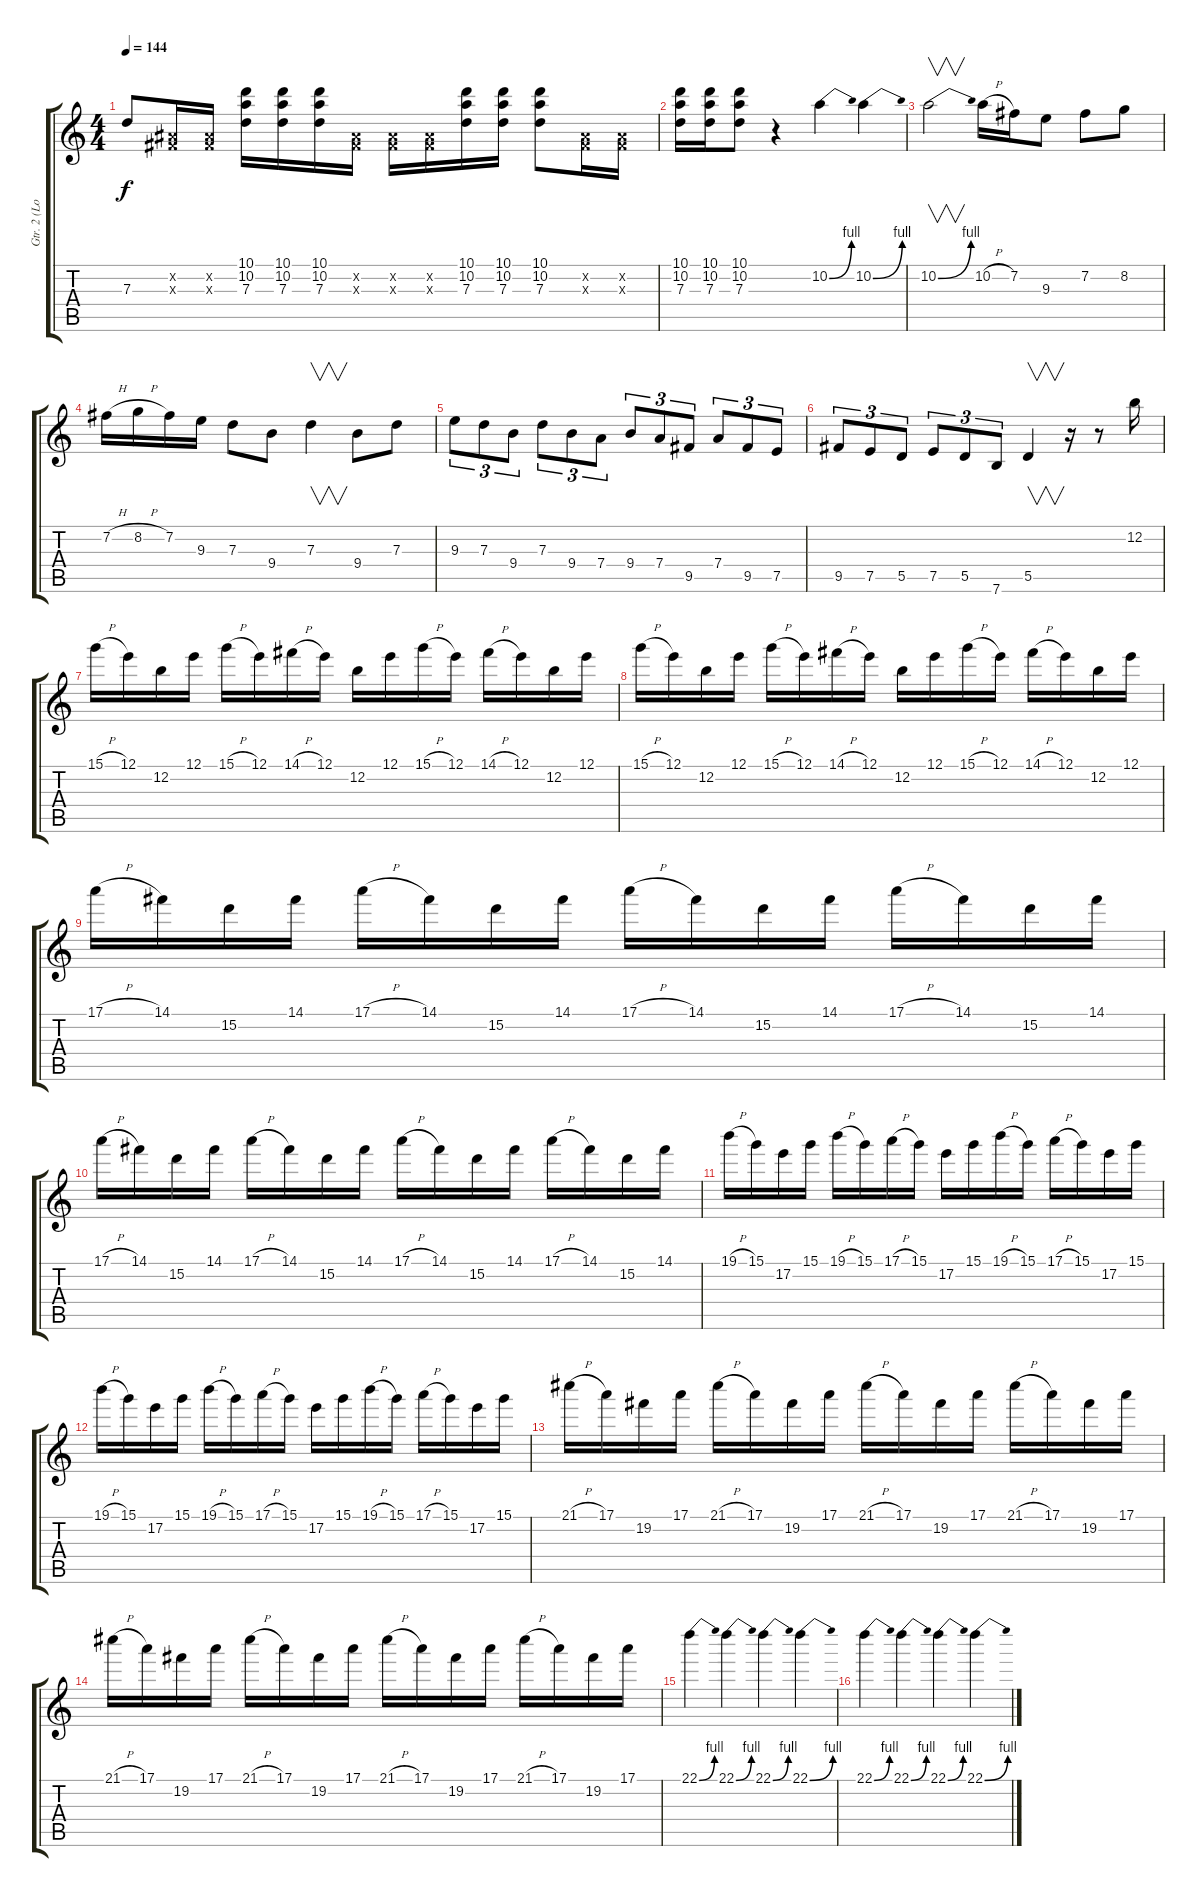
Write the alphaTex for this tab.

\track ("Gtr. 2 (Loud)" "Gtr. 2 (Lo") {instrument distortionguitar}
\staff {score tabs}
\tuning (E4 B3 G3 D3 A2 E2) {hide}
\ts (4 4)
\tempo 144
\clef g2
\ks c
7.3.8{dy f} (-1.2{x} -1.3{x}).16 (-1.2{x} -1.3{x}).16 (10.1 10.2 7.3).16 (10.1 10.2 7.3).16 (10.1 10.2 7.3).16 (-1.2{x} -1.3{x}).16 (-1.2{x} -1.3{x}).16 (-1.2{x} -1.3{x}).16 (10.1 10.2 7.3).16 (10.1 10.2 7.3).16 (10.1 10.2 7.3).8 (-1.2{x} -1.3{x}).16 (-1.2{x} -1.3{x}).16 |
(10.1 10.2 7.3).16 (10.1 10.2 7.3).16 (10.1 10.2 7.3).8 r.4 10.2{be (bend 0 0 60 4)}.4 10.2{be (bend 0 0 60 4)}.4 |
10.2{be (bend 0 0 60 4)}.2{v} 10.2{h}.16 7.2.16 9.3.8 7.2.8 8.2.8 |
7.2{h}.16 8.2{h}.16 7.2.16 9.3.16 7.3.8 9.4.8 7.3.4{v} 9.4.8 7.3.8 |
9.3.8{tu (3 2)} 7.3.8{tu (3 2)} 9.4.8{tu (3 2)} 7.3.8{tu (3 2)} 9.4.8{tu (3 2)} 7.4.8{tu (3 2)} 9.4.8{tu (3 2)} 7.4.8{tu (3 2)} 9.5.8{tu (3 2)} 7.4.8{tu (3 2)} 9.5.8{tu (3 2)} 7.5.8{tu (3 2)} |
9.5.8{tu (3 2)} 7.5.8{tu (3 2)} 5.5.8{tu (3 2)} 7.5.8{tu (3 2)} 5.5.8{tu (3 2)} 7.6.8{tu (3 2)} 5.5.4{v} r.16 r.8 12.2.16 |
15.1{h}.16 12.1.16 12.2.16 12.1.16 15.1{h}.16 12.1.16 14.1{h}.16 12.1.16 12.2.16 12.1.16 15.1{h}.16 12.1.16 14.1{h}.16 12.1.16 12.2.16 12.1.16 |
15.1{h}.16 12.1.16 12.2.16 12.1.16 15.1{h}.16 12.1.16 14.1{h}.16 12.1.16 12.2.16 12.1.16 15.1{h}.16 12.1.16 14.1{h}.16 12.1.16 12.2.16 12.1.16 |
17.1{h}.16 14.1.16 15.2.16 14.1.16 17.1{h}.16 14.1.16 15.2.16 14.1.16 17.1{h}.16 14.1.16 15.2.16 14.1.16 17.1{h}.16 14.1.16 15.2.16 14.1.16 |
17.1{h}.16 14.1.16 15.2.16 14.1.16 17.1{h}.16 14.1.16 15.2.16 14.1.16 17.1{h}.16 14.1.16 15.2.16 14.1.16 17.1{h}.16 14.1.16 15.2.16 14.1.16 |
19.1{h}.16 15.1.16 17.2.16 15.1.16 19.1{h}.16 15.1.16 17.1{h}.16 15.1.16 17.2.16 15.1.16 19.1{h}.16 15.1.16 17.1{h}.16 15.1.16 17.2.16 15.1.16 |
19.1{h}.16 15.1.16 17.2.16 15.1.16 19.1{h}.16 15.1.16 17.1{h}.16 15.1.16 17.2.16 15.1.16 19.1{h}.16 15.1.16 17.1{h}.16 15.1.16 17.2.16 15.1.16 |
21.1{h}.16 17.1.16 19.2.16 17.1.16 21.1{h}.16 17.1.16 19.2.16 17.1.16 21.1{h}.16 17.1.16 19.2.16 17.1.16 21.1{h}.16 17.1.16 19.2.16 17.1.16 |
21.1{h}.16 17.1.16 19.2.16 17.1.16 21.1{h}.16 17.1.16 19.2.16 17.1.16 21.1{h}.16 17.1.16 19.2.16 17.1.16 21.1{h}.16 17.1.16 19.2.16 17.1.16 |
22.1{be (bend 0 0 60 4)}.4 22.1{be (bend 0 0 60 4)}.4 22.1{be (bend 0 0 60 4)}.4 22.1{be (bend 0 0 60 4)}.4 |
22.1{be (bend 0 0 60 4)}.4 22.1{be (bend 0 0 60 4)}.4 22.1{be (bend 0 0 60 4)}.4 22.1{be (bend 0 0 60 4)}.4
